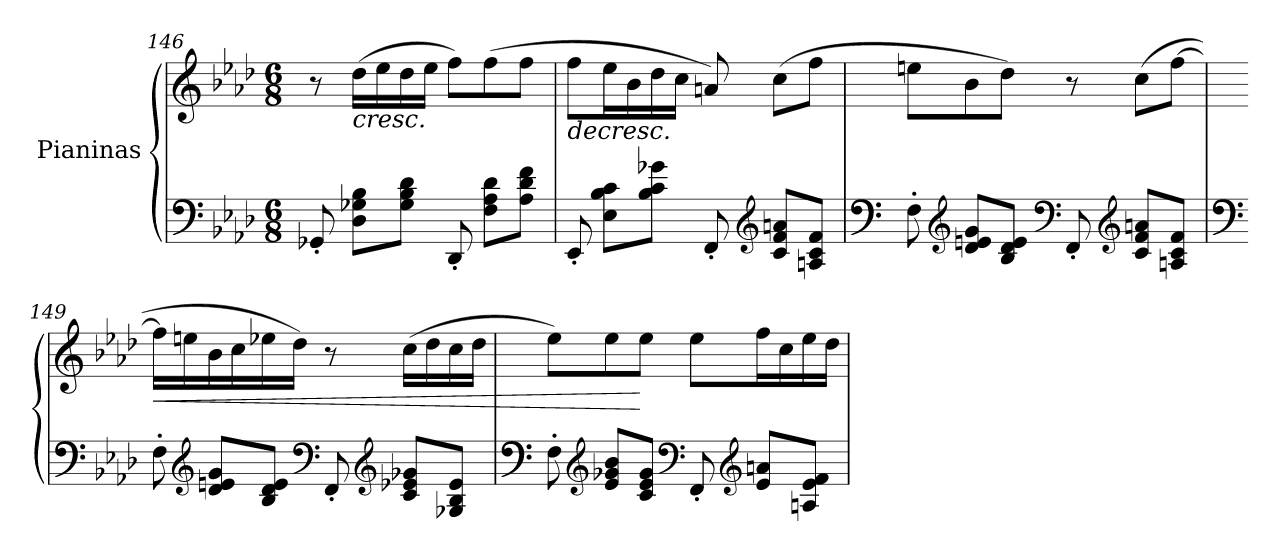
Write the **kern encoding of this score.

**kern	**kern	**dynam
*part1	*part1	*part1
*staff2	*staff1	*staff1/2
*I"Pianinas	*	*
*clefF4	*clefG2	*
*k[b-e-a-d-]	*k[b-e-a-d-]	*
*M6/8	*M6/8	*
=146	=146	=146
8GG-X'/	8r	.
!	!	!LO:HP:b
8D-\ 8G-X\ 8B-\L	(>16dd-\LL	<
.	16ee-\	.
8G-\ 8B-\ 8d-\J	16dd-\	.
.	16ee-\JJ	.
8DD-'/	8ff\L)	.
8F\ 8A-\ 8d-\L	(>8ff\	.
8A-\ 8d-\ 8f\J	8ff\J	.
=147	=147	=147
!	!	!LO:HP:b
8EE-'/	8ff\L	>
8E-\ 8B-\ 8c\L	16ee-\L	.
.	16b-\	.
8B-\ 8c\ 8g-X\J	16dd-\	.
.	16cc\JJ	.
8FF'/	8an/)	.
*clefG2	*	*
8c/ 8f/ 8an/L	(>8cc\L	[
8An/ 8c/ 8f/J	8ff\J	.
!!LO:LB:g=z
=148	=148	=148
*clefF4	*	*
8F'\	8een\L	.
*clefG2	*	*
8d-/ 8en/ 8g/L	8b-\	.
8B-/ 8d-/ 8e/J	8dd-\J)	.
*clefF4	*	*
8FF'/	8r	.
*clefG2	*	*
8c/ 8f/ 8an/L	(>8cc\L	.
8An/ 8c/ 8f/J	[8ff\J	.
=149	=149	=149
*clefF4	*	*
!	!	!LO:HP:b
8F'\	16ff\LL]	<
.	16een\	.
*clefG2	*	*
8d-/ 8en/ 8g/L	16b-\	.
.	16cc\	.
8B-/ 8d-/ 8e/J	16ee-X\	.
.	16dd-\JJ)	.
*clefF4	*	*
8FF'/	8r	]
*clefG2	*	*
8c/ 8e-X/ 8g-X/L	(>16cc\LL	.
.	16dd-\	.
8G-X/ 8B-/ 8e-/J	16cc\	.
.	16dd-\JJ	.
!!LO:LB:g=z
=150	=150	=150
*clefF4	*	*
8F'\	8ee-\L)	.
*clefG2	*	*
8e-/ 8g-X/ 8b-/L	8ee-\	.
8c/ 8e-/ 8g-/J	8ee-\J	[
*clefF4	*	*
8FF'/	8ee-\L	.
*clefG2	*	*
8e-/ 8an/L	16ff\L	.
.	16cc\	.
8An/ 8e-/ 8f/J	16ee-\	.
.	16dd-\JJ	.
=	=	=
*-	*-	*-
